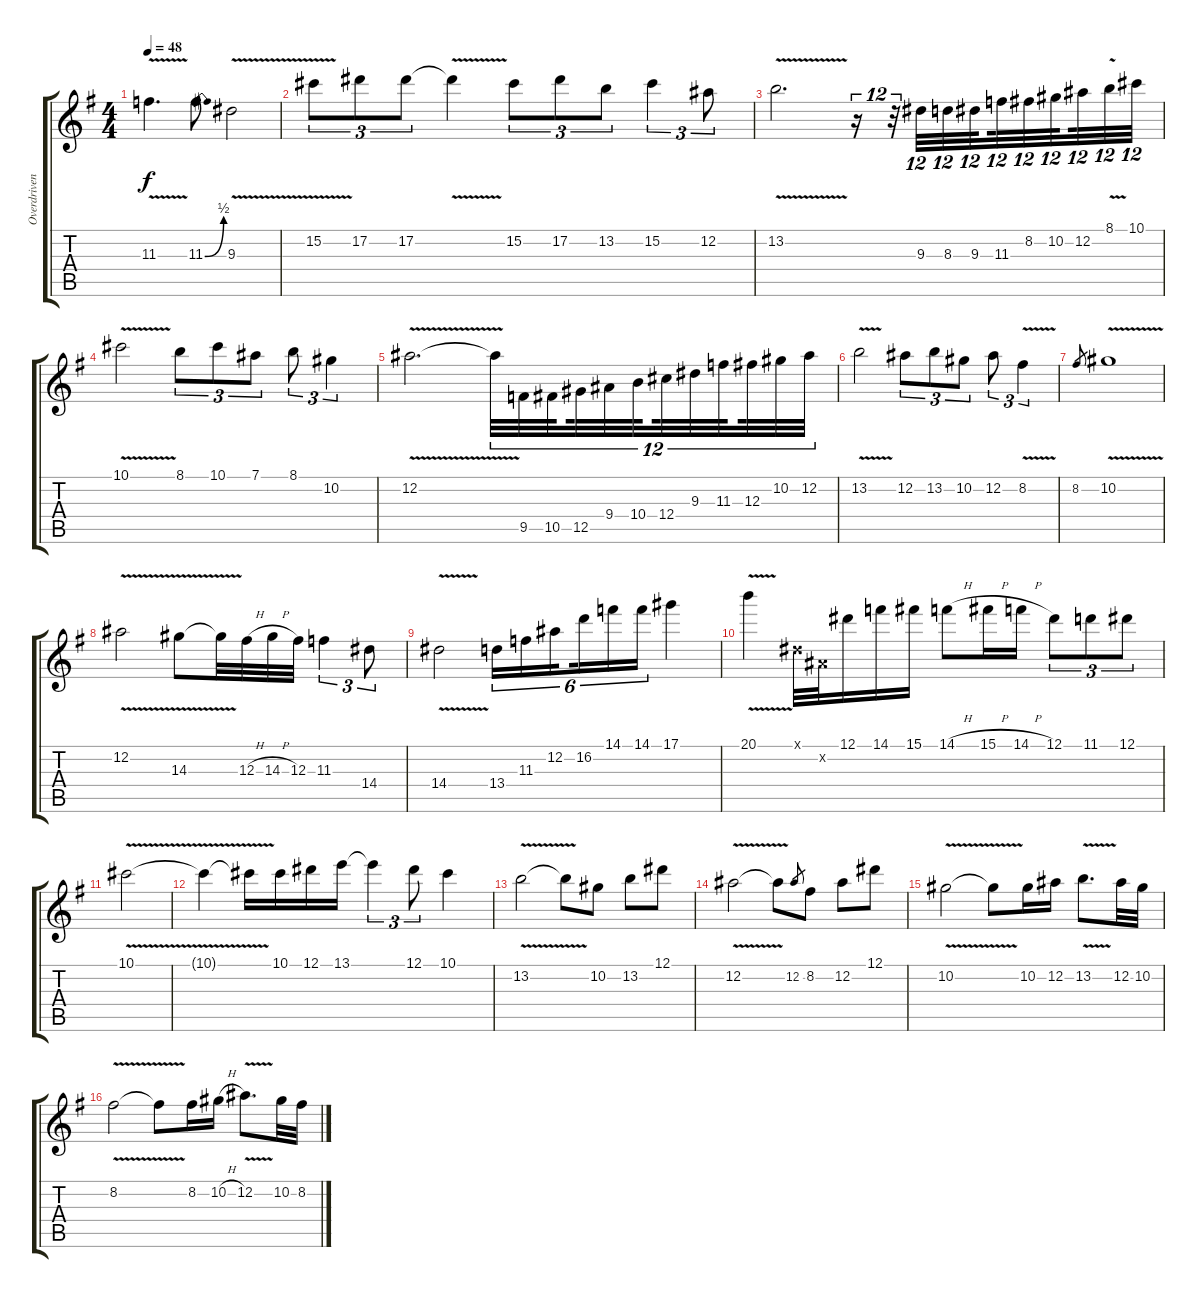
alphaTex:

\track ("Overdriven gtr" "Overdriven") {instrument overdrivenguitar}
\staff {score tabs}
\tuning (Eb4 Bb3 Gb3 Db3 Ab2 Eb2) {hide}
\ts (4 4)
\tempo 48
\clef g2
\ks g
11.3{v}.4{d dy f} 11.3{be (bend 0 0 60 2)}.8 9.3{v}.2 |
15.2{v}.8{tu (3 2)} 17.2.8{tu (3 2)} 17.2.8{tu (3 2)} 17.2{v t}.4 15.2.8{tu (3 2)} 17.2.8{tu (3 2)} 13.2.8{tu (3 2)} 15.2.4{tu (3 2)} 12.2.8{tu (3 2)} |
13.2{v}.2{d} r.16{tu (12 8)} r.32{tu (12 8)} 9.3.32{tu (12 8)} 8.3.32{tu (12 8)} 9.3.32{tu (12 8) beam splitsecondary} 11.3.32{tu (12 8)} 8.2.32{tu (12 8)} 10.2.32{tu (12 8) beam splitsecondary} 12.2.32{tu (12 8)} 8.1{v}.32{tu (12 8)} 10.1.32{tu (12 8)} |
10.1{v}.2 8.1.8{tu (3 2)} 10.1.8{tu (3 2)} 7.1.8{tu (3 2)} 8.1.8{tu (3 2)} 10.2.4{tu (3 2)} |
12.2{v}.2{d} 12.2{t}.32{tu (12 8)} 9.5.32{tu (12 8)} 10.5.32{tu (12 8) beam splitsecondary} 12.5.32{tu (12 8)} 9.4.32{tu (12 8)} 10.4.32{tu (12 8) beam splitsecondary} 12.4.32{tu (12 8)} 9.3.32{tu (12 8)} 11.3.32{tu (12 8) beam splitsecondary} 12.3.32{tu (12 8)} 10.2.32{tu (12 8)} 12.2.32{tu (12 8)} |
13.2{v}.2 12.2.8{tu (3 2)} 13.2.8{tu (3 2)} 10.2.8{tu (3 2)} 12.2.8{tu (3 2)} 8.2{v}.4{tu (3 2)} |
8.2.8{gr} 10.2{v}.1 |
12.2{v}.2 14.3{v}.8 14.3{t}.32 12.3{h}.32 14.3{h}.32 12.3.32 11.3.4{tu (3 2)} 14.4.8{tu (3 2)} |
14.4{v}.2 13.4.16{tu (6 4)} 11.3.16{tu (6 4)} 12.2.16{tu (6 4) beam splitsecondary} 16.2.16{tu (6 4)} 14.1.16{tu (6 4)} 14.1.16{tu (6 4)} 17.1.4 |
20.1{v}.4 0.1{x}.32 0.2{x}.32 12.1.16 14.1.16 15.1.16 14.1{h}.8 15.1{h}.16 14.1{h}.16 12.1.8{tu (3 2)} 11.1.8{tu (3 2)} 12.1.8{tu (3 2)} |
10.1{v}.2 |
10.1{v t}.4 10.1{t}.16 10.1.16 12.1.16 13.1.16 13.1{t}.4{tu (3 2)} 12.1.8{tu (3 2)} 10.1.4 |
13.2{v}.2 13.2{t}.8 10.2.8 13.2.8 12.1.8 |
12.2{v}.2 12.2{t}.8 12.2.8{gr} 8.2.8 12.2.8 12.1.8 |
10.2{v}.2 10.2{t}.8 10.2.16 12.2.16 13.2{v}.8{d} 12.2.32 10.2.32 |
8.2{v}.2 8.2{t}.8 8.2.16 10.2{h}.16 12.2{v}.8{d} 10.2.32 8.2.32
